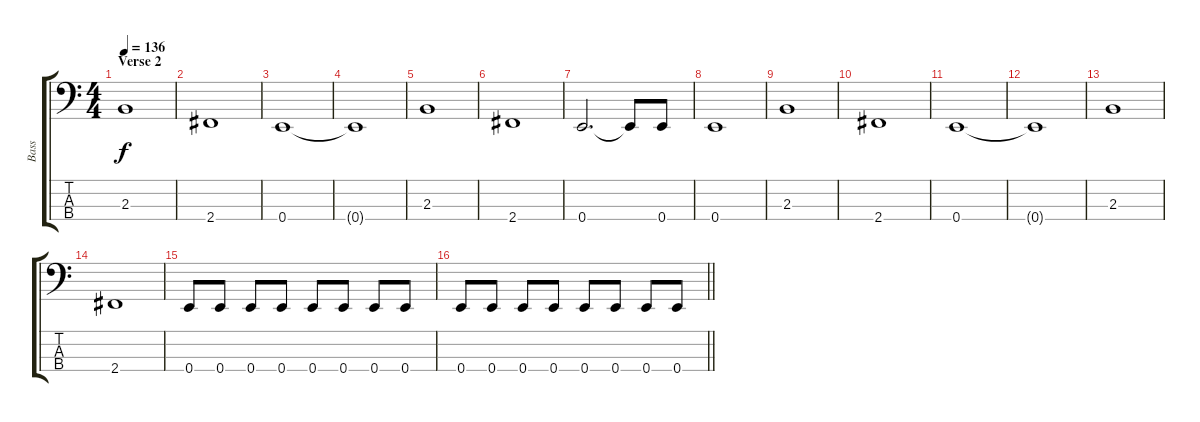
\track ("Bass" "Bass") {instrument electricbassfinger}
\staff {score tabs}
\tuning (G2 D2 A1 E1) {hide}
\ts (4 4)
\section ("" "Verse 2")
\tempo 136
\clef f4
\ks c
2.3.1{dy f} |
2.4.1 |
0.4.1 |
0.4{t}.1 |
2.3.1 |
2.4.1 |
0.4.2{d} 0.4{t}.8 0.4.8 |
0.4.1 |
2.3.1 |
2.4.1 |
0.4.1 |
0.4{t}.1 |
2.3.1 |
2.4.1 |
0.4.8 0.4.8 0.4.8 0.4.8 0.4.8 0.4.8 0.4.8 0.4.8 |
\barLineRight lightlight
0.4.8 0.4.8 0.4.8 0.4.8 0.4.8 0.4.8 0.4.8 0.4.8
